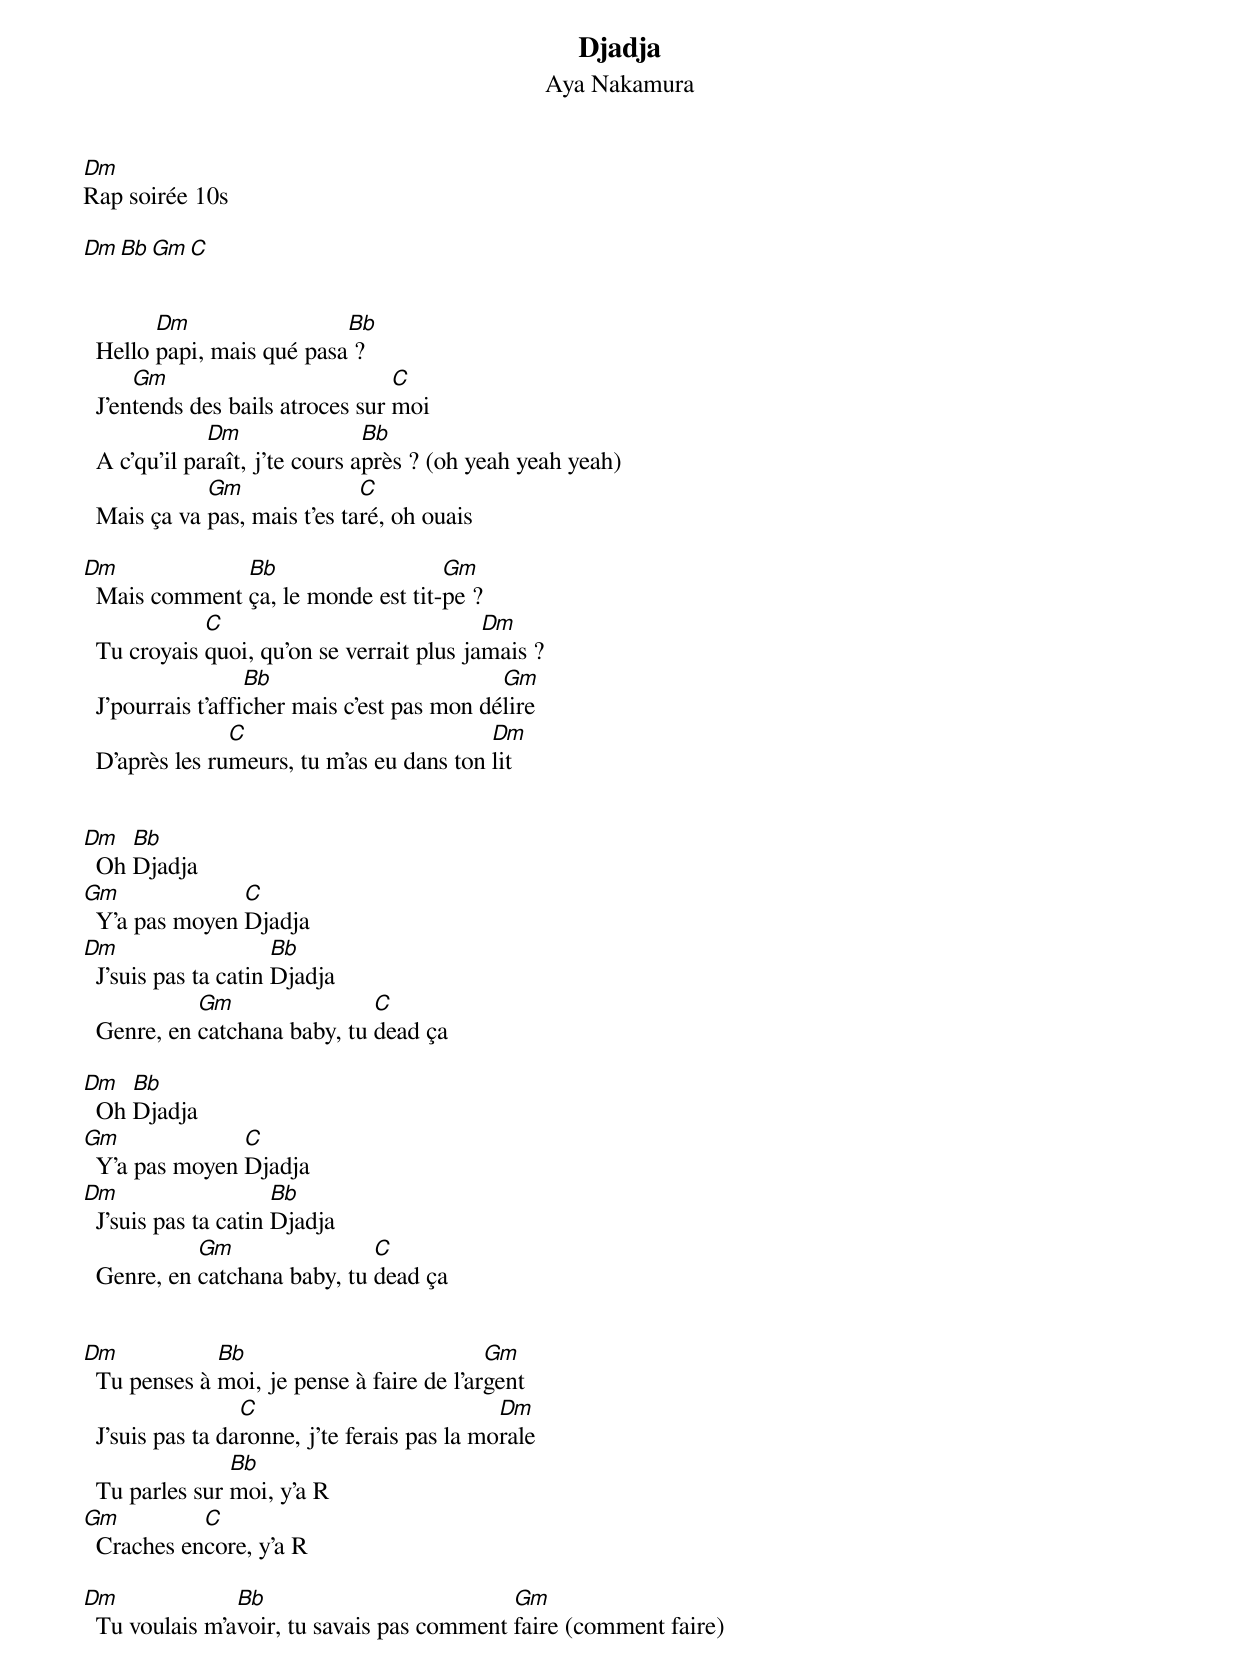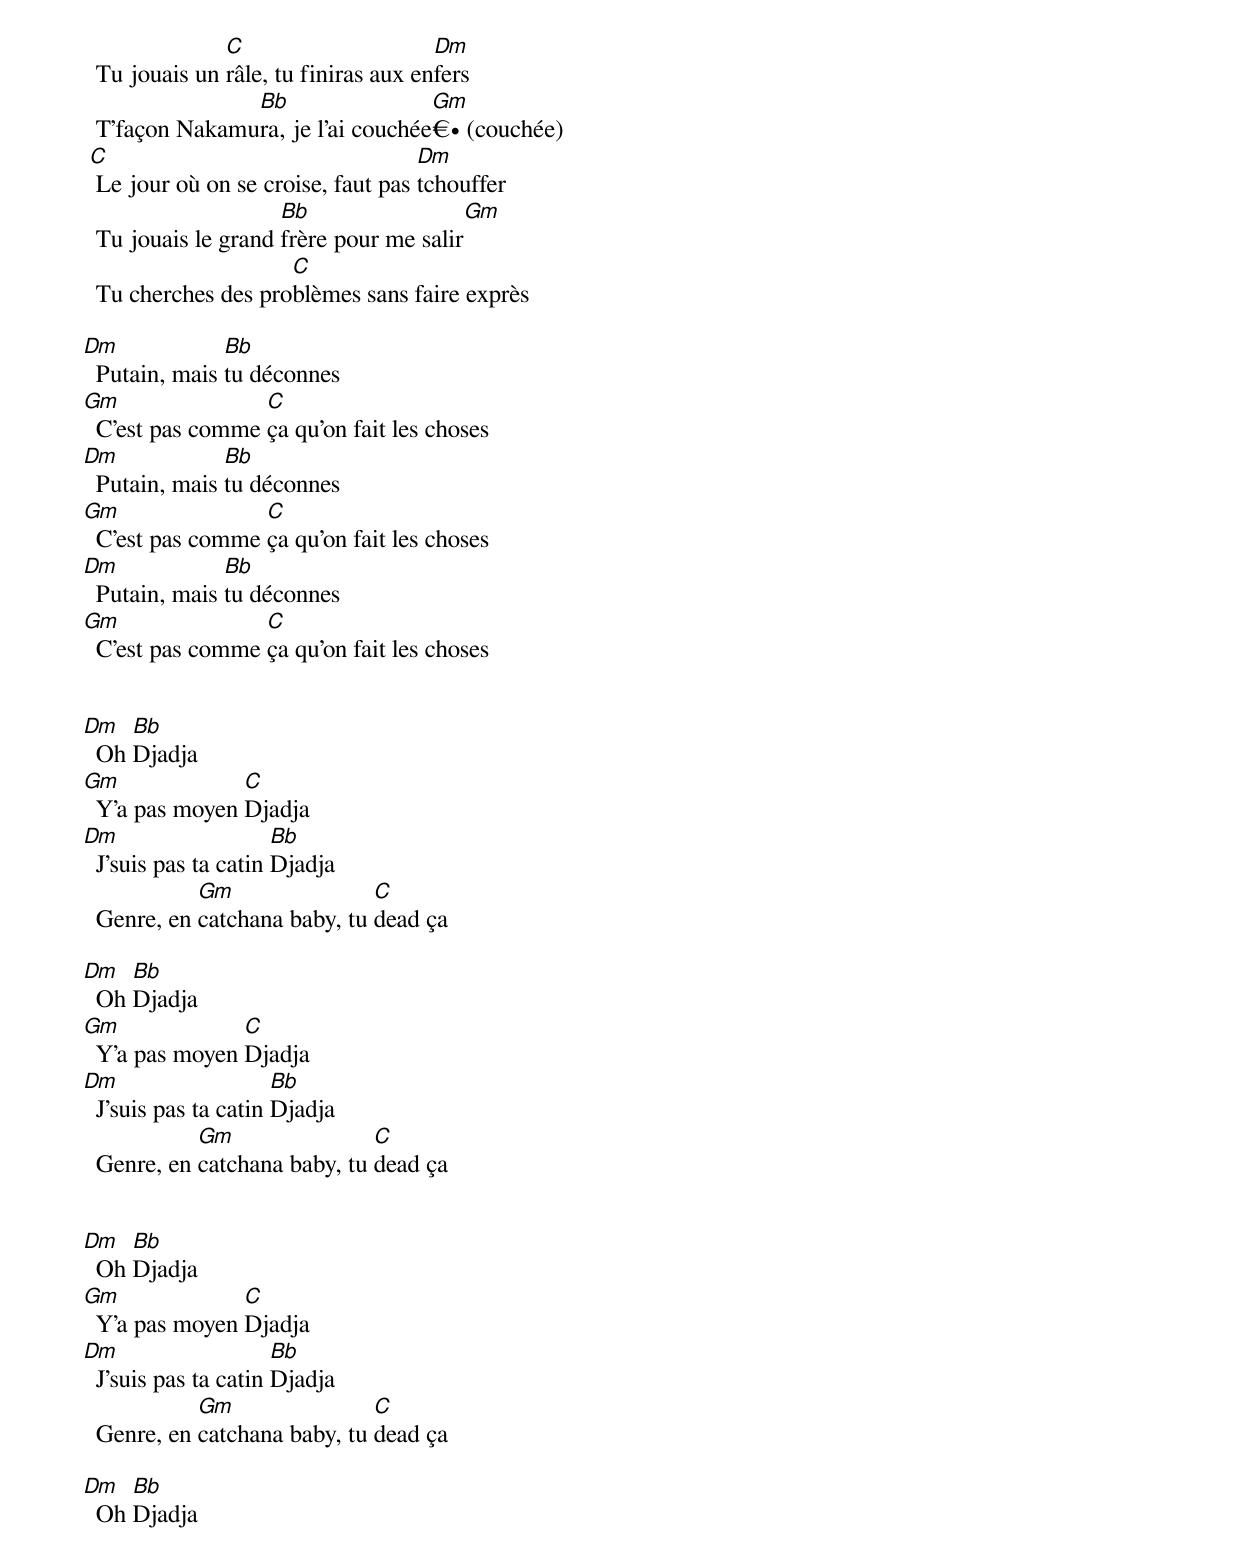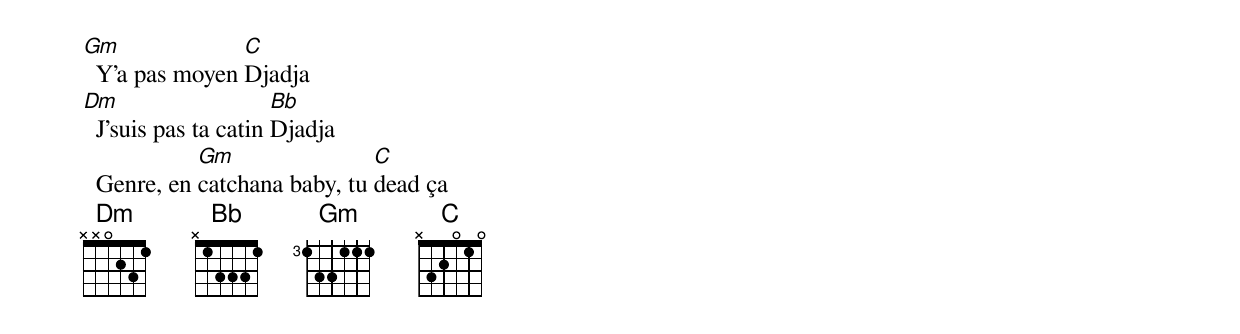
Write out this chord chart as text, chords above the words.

Djadja
Aya Nakamura
Dm
Rap soirée 10s

Dm   Bb   Gm   C


        Dm                 Bb
  Hello papi, mais qué pasa ?
      Gm                          C
  J'entends des bails atroces sur moi
              Dm                Bb
  A c'qu'il paraît, j'te cours après ? (oh yeah yeah yeah)
             Gm               C
  Mais ça va pas, mais t'es taré, oh ouais

Dm             Bb                   Gm
  Mais comment ça, le monde est tit-pe ?
             C                             Dm
  Tu croyais quoi, qu'on se verrait plus jamais ?
                   Bb                        Gm
  J'pourrais t'afficher mais c'est pas mon délire
                C                          Dm
  D'après les rumeurs, tu m'as eu dans ton lit


Dm   Bb
  Oh Djadja
Gm              C
  Y'a pas moyen Djadja
Dm                    Bb
  J'suis pas ta catin Djadja
            Gm                C
  Genre, en catchana baby, tu dead ça

Dm   Bb
  Oh Djadja
Gm              C
  Y'a pas moyen Djadja
Dm                    Bb
  J'suis pas ta catin Djadja
            Gm                C
  Genre, en catchana baby, tu dead ça


Dm            Bb                           Gm
  Tu penses à moi, je pense à faire de l'argent
                  C                           Dm
  J'suis pas ta daronne, j'te ferais pas la morale
                Bb
  Tu parles sur moi, y'a R
Gm          C
  Craches encore, y'a R

Dm              Bb                          Gm
  Tu voulais m'avoir, tu savais pas comment faire (comment faire)
               C                      Dm
  Tu jouais un râle, tu finiras aux enfers
                Bb                 Gm
  T'façon Nakamura, je l'ai couchée (couchée)
 C                                  Dm
  Le jour où on se croise, faut pas tchouffer
                     Bb                 Gm
  Tu jouais le grand frère pour me salir
                     C
  Tu cherches des problèmes sans faire exprès

Dm             Bb
  Putain, mais tu déconnes
Gm                C
  C'est pas comme ça qu'on fait les choses
Dm             Bb
  Putain, mais tu déconnes
Gm                C
  C'est pas comme ça qu'on fait les choses
Dm             Bb
  Putain, mais tu déconnes
Gm                C
  C'est pas comme ça qu'on fait les choses


Dm   Bb
  Oh Djadja
Gm              C
  Y'a pas moyen Djadja
Dm                    Bb
  J'suis pas ta catin Djadja
            Gm                C
  Genre, en catchana baby, tu dead ça

Dm   Bb
  Oh Djadja
Gm              C
  Y'a pas moyen Djadja
Dm                    Bb
  J'suis pas ta catin Djadja
            Gm                C
  Genre, en catchana baby, tu dead ça


Dm   Bb
  Oh Djadja
Gm              C
  Y'a pas moyen Djadja
Dm                    Bb
  J'suis pas ta catin Djadja
            Gm                C
  Genre, en catchana baby, tu dead ça

Dm   Bb
  Oh Djadja
Gm              C
  Y'a pas moyen Djadja
Dm                    Bb
  J'suis pas ta catin Djadja
            Gm                C
  Genre, en catchana baby, tu dead ça
